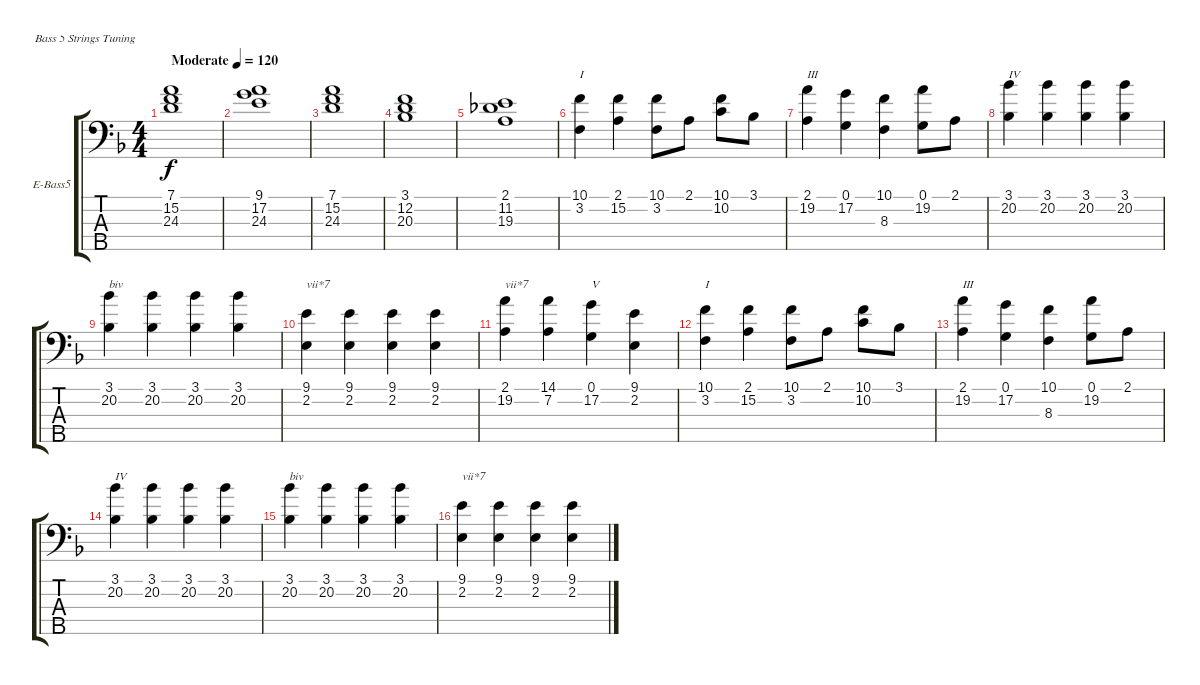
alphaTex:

\bracketExtendMode groupsimilarinstruments
\firstSystemTrackNameOrientation horizontal
\otherSystemsTrackNameOrientation horizontal
\track ("Hi da ri" "E-Bass5") {instrument electricguitarjazz}
\staff {score tabs}
\tuning (G2 D2 A1 E1 B0)
\ts (4 4)
\beaming (8 2 2 2 2)
\tempo (120 "Moderate")
\clef f4
\ks f
(7.1 15.2 24.3).1{dy f instrument electricguitarjazz} |
(9.1 17.2 24.3).1 |
(7.1 15.2 24.3).1 |
(3.1 12.2 20.3).1 |
(2.1 11.2 19.3).1 |
(10.1 3.2).4{txt "I"} (2.1 15.2).4 (10.1 3.2).8 2.1.8 (10.1 10.2).8 3.1.8 |
(2.1 19.2).4{txt "III"} (0.1 17.2).4 (10.1 8.3).4 (0.1 19.2).8 2.1.8 |
(3.1 20.2).4{txt "IV"} (3.1 20.2).4 (3.1 20.2).4 (3.1 20.2).4 |
(3.1 20.2).4{txt "biv"} (3.1 20.2).4 (3.1 20.2).4 (3.1 20.2).4 |
(9.1 2.2).4{txt "vii*7"} (9.1 2.2).4 (9.1 2.2).4 (9.1 2.2).4 |
(2.1 19.2).4{txt "vii*7"} (14.1 7.2).4 (0.1 17.2).4{txt "V"} (9.1 2.2).4 |
(10.1 3.2).4{txt "I"} (2.1 15.2).4 (10.1 3.2).8 2.1.8 (10.1 10.2).8 3.1.8 |
(2.1 19.2).4{txt "III"} (0.1 17.2).4 (10.1 8.3).4 (0.1 19.2).8 2.1.8 |
(3.1 20.2).4{txt "IV"} (3.1 20.2).4 (3.1 20.2).4 (3.1 20.2).4 |
(3.1 20.2).4{txt "biv"} (3.1 20.2).4 (3.1 20.2).4 (3.1 20.2).4 |
(9.1 2.2).4{txt "vii*7"} (9.1 2.2).4 (9.1 2.2).4 (9.1 2.2).4
